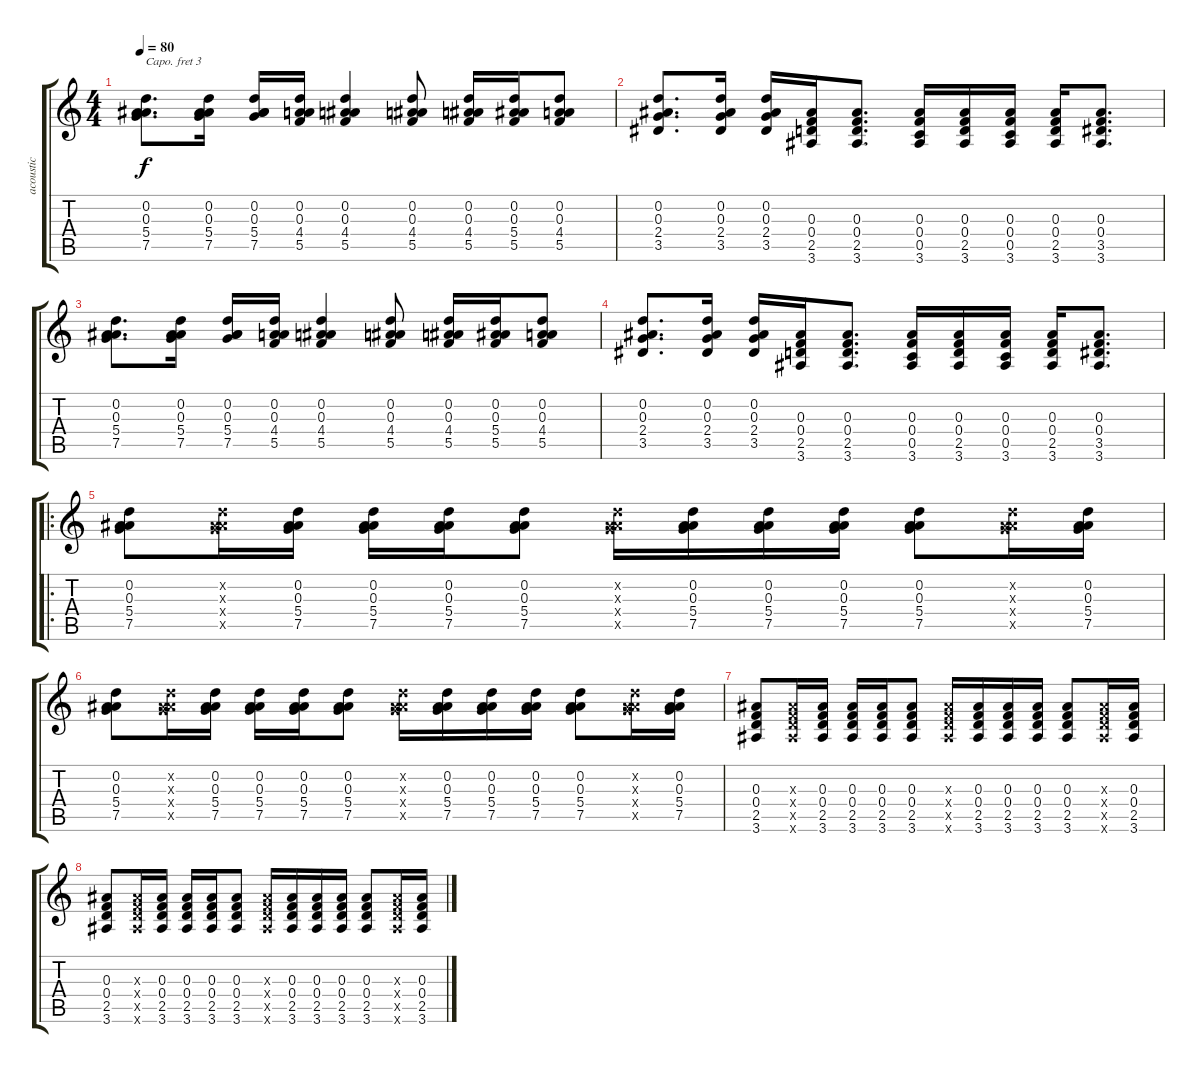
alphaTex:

\track ("acoustic" "acoustic") {instrument acousticguitarnylon}
\staff {score tabs}
\capo 3
\tuning (E4 B3 G3 D3 A2 E2) {hide}
\ts (4 4)
\tempo 80
\clef g2
\ks c
(0.2 0.3 5.4 7.5).8{d dy f} (0.2 0.3 5.4 7.5).16 (0.2 0.3 5.4 7.5).16 (0.2 0.3 4.4 5.5).16 (0.2 0.3 4.4 5.5).4 (0.2 0.3 4.4 5.5).8 (0.2 0.3 4.4 5.5).16 (0.2 0.3 5.4 5.5).16 (0.2 0.3 4.4 5.5).8 |
(0.2 0.3 2.4 3.5).8{d} (0.2 0.3 2.4 3.5).16 (0.2 0.3 2.4 3.5).16 (0.3 0.4 2.5 3.6).16 (0.3 0.4 2.5 3.6).8{d} (0.3 0.4 0.5 3.6).16 (0.3 0.4 2.5 3.6).16 (0.3 0.4 0.5 3.6).16 (0.3 0.4 2.5 3.6).16 (0.3 0.4 3.5 3.6).8{d} |
(0.2 0.3 5.4 7.5).8{d} (0.2 0.3 5.4 7.5).16 (0.2 0.3 5.4 7.5).16 (0.2 0.3 4.4 5.5).16 (0.2 0.3 4.4 5.5).4 (0.2 0.3 4.4 5.5).8 (0.2 0.3 4.4 5.5).16 (0.2 0.3 5.4 5.5).16 (0.2 0.3 4.4 5.5).8 |
(0.2 0.3 2.4 3.5).8{d} (0.2 0.3 2.4 3.5).16 (0.2 0.3 2.4 3.5).16 (0.3 0.4 2.5 3.6).16 (0.3 0.4 2.5 3.6).8{d} (0.3 0.4 0.5 3.6).16 (0.3 0.4 2.5 3.6).16 (0.3 0.4 0.5 3.6).16 (0.3 0.4 2.5 3.6).16 (0.3 0.4 3.5 3.6).8{d} |
\ro
(0.2 0.3 5.4 7.5).8 (0.2{x} 0.3{x} 5.4{x} 7.5{x}).16 (0.2 0.3 5.4 7.5).16 (0.2 0.3 5.4 7.5).16 (0.2 0.3 5.4 7.5).16 (0.2 0.3 5.4 7.5).8 (0.2{x} 0.3{x} 5.4{x} 7.5{x}).16 (0.2 0.3 5.4 7.5).16 (0.2 0.3 5.4 7.5).16 (0.2 0.3 5.4 7.5).16 (0.2 0.3 5.4 7.5).8 (0.2{x} 0.3{x} 5.4{x} 7.5{x}).16 (0.2 0.3 5.4 7.5).16 |
(0.2 0.3 5.4 7.5).8 (0.2{x} 0.3{x} 5.4{x} 7.5{x}).16 (0.2 0.3 5.4 7.5).16 (0.2 0.3 5.4 7.5).16 (0.2 0.3 5.4 7.5).16 (0.2 0.3 5.4 7.5).8 (0.2{x} 0.3{x} 5.4{x} 7.5{x}).16 (0.2 0.3 5.4 7.5).16 (0.2 0.3 5.4 7.5).16 (0.2 0.3 5.4 7.5).16 (0.2 0.3 5.4 7.5).8 (0.2{x} 0.3{x} 5.4{x} 7.5{x}).16 (0.2 0.3 5.4 7.5).16 |
(0.3 0.4 2.5 3.6).8 (0.3{x} 0.4{x} 2.5{x} 3.6{x}).16 (0.3 0.4 2.5 3.6).16 (0.3 0.4 2.5 3.6).16 (0.3 0.4 2.5 3.6).16 (0.3 0.4 2.5 3.6).8 (0.3{x} 0.4{x} 2.5{x} 3.6{x}).16 (0.3 0.4 2.5 3.6).16 (0.3 0.4 2.5 3.6).16 (0.3 0.4 2.5 3.6).16 (0.3 0.4 2.5 3.6).8 (0.3{x} 0.4{x} 2.5{x} 3.6{x}).16 (0.3 0.4 2.5 3.6).16 |
(0.3 0.4 2.5 3.6).8 (0.3{x} 0.4{x} 2.5{x} 3.6{x}).16 (0.3 0.4 2.5 3.6).16 (0.3 0.4 2.5 3.6).16 (0.3 0.4 2.5 3.6).16 (0.3 0.4 2.5 3.6).8 (0.3{x} 0.4{x} 2.5{x} 3.6{x}).16 (0.3 0.4 2.5 3.6).16 (0.3 0.4 2.5 3.6).16 (0.3 0.4 2.5 3.6).16 (0.3 0.4 2.5 3.6).8 (0.3{x} 0.4{x} 2.5{x} 3.6{x}).16 (0.3 0.4 2.5 3.6).16
